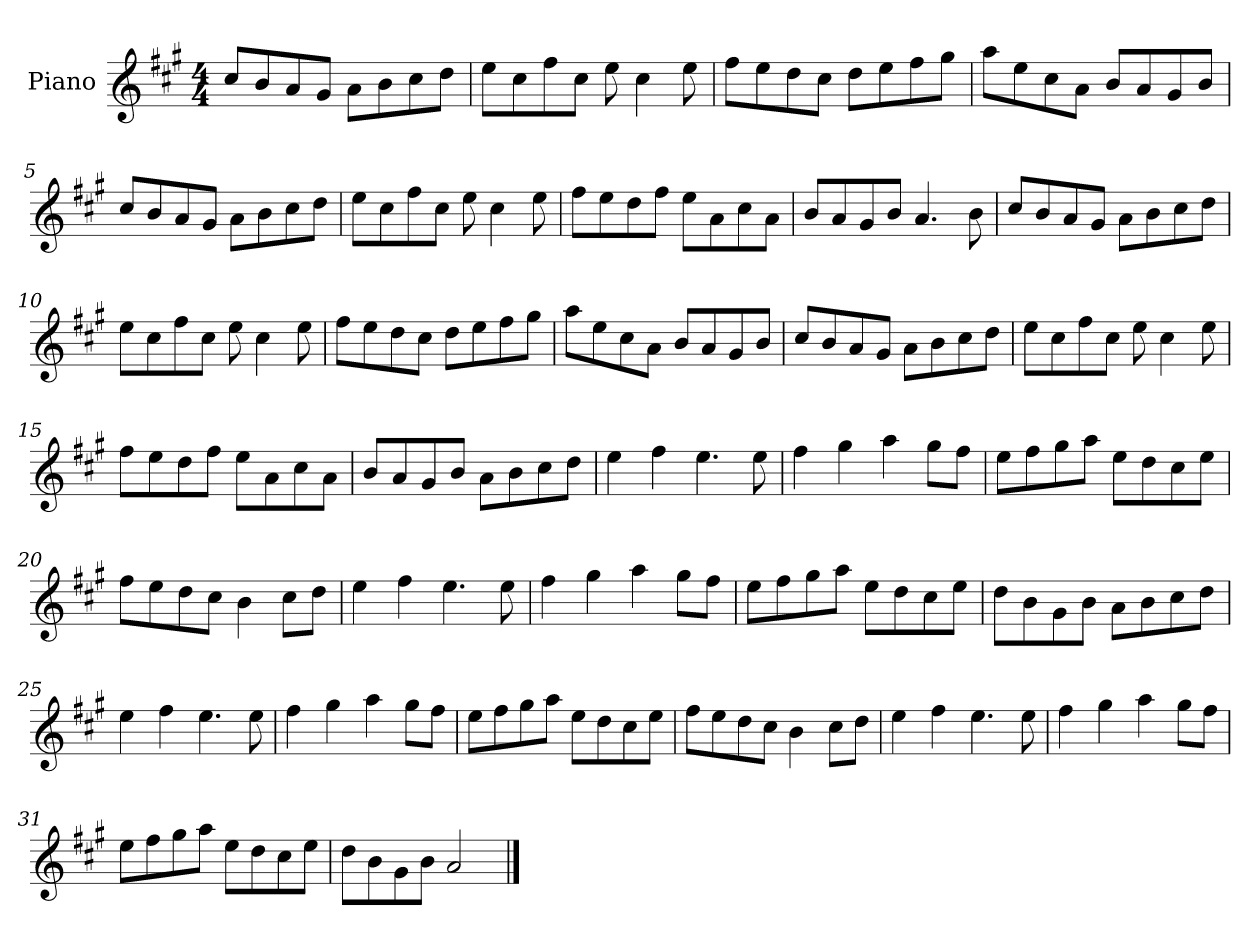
**kern
*part1
*staff1
*I"Piano
*I'Pno
*clefG2
*k[f#c#g#]
*M4/4
=1
8cc#/L
8b/
8a/
8g#/J
8a\L
8b\
8cc#\
8dd\J
=2
8ee\L
8cc#\
8ff#\
8cc#\J
8ee\
4cc#\
8ee\
=3
8ff#\L
8ee\
8dd\
8cc#\J
8dd\L
8ee\
8ff#\
8gg#\J
=4
8aa\L
8ee\
8cc#\
8a\J
8b/L
8a/
8g#/
8b/J
=5
8cc#/L
8b/
8a/
8g#/J
8a\L
8b\
8cc#\
8dd\J
=6
8ee\L
8cc#\
8ff#\
8cc#\J
8ee\
4cc#\
8ee\
=7
8ff#\L
8ee\
8dd\
8ff#\J
8ee\L
8a\
8cc#\
8a\J
=8
8b/L
8a/
8g#/
8b/J
4.a/
8b\
=9
8cc#/L
8b/
8a/
8g#/J
8a\L
8b\
8cc#\
8dd\J
=10
8ee\L
8cc#\
8ff#\
8cc#\J
8ee\
4cc#\
8ee\
=11
8ff#\L
8ee\
8dd\
8cc#\J
8dd\L
8ee\
8ff#\
8gg#\J
=12
8aa\L
8ee\
8cc#\
8a\J
8b/L
8a/
8g#/
8b/J
=13
8cc#/L
8b/
8a/
8g#/J
8a\L
8b\
8cc#\
8dd\J
=14
8ee\L
8cc#\
8ff#\
8cc#\J
8ee\
4cc#\
8ee\
=15
8ff#\L
8ee\
8dd\
8ff#\J
8ee\L
8a\
8cc#\
8a\J
=16
8b/L
8a/
8g#/
8b/J
8a\L
8b\
8cc#\
8dd\J
=17
4ee\
4ff#\
4.ee\
8ee\
=18
4ff#\
4gg#\
4aa\
8gg#\L
8ff#\J
=19
8ee\L
8ff#\
8gg#\
8aa\J
8ee\L
8dd\
8cc#\
8ee\J
=20
8ff#\L
8ee\
8dd\
8cc#\J
4b\
8cc#\L
8dd\J
=21
4ee\
4ff#\
4.ee\
8ee\
=22
4ff#\
4gg#\
4aa\
8gg#\L
8ff#\J
=23
8ee\L
8ff#\
8gg#\
8aa\J
8ee\L
8dd\
8cc#\
8ee\J
=24
8dd\L
8b\
8g#\
8b\J
8a\L
8b\
8cc#\
8dd\J
=25
4ee\
4ff#\
4.ee\
8ee\
=26
4ff#\
4gg#\
4aa\
8gg#\L
8ff#\J
=27
8ee\L
8ff#\
8gg#\
8aa\J
8ee\L
8dd\
8cc#\
8ee\J
=28
8ff#\L
8ee\
8dd\
8cc#\J
4b\
8cc#\L
8dd\J
=29
4ee\
4ff#\
4.ee\
8ee\
=30
4ff#\
4gg#\
4aa\
8gg#\L
8ff#\J
=31
8ee\L
8ff#\
8gg#\
8aa\J
8ee\L
8dd\
8cc#\
8ee\J
=32
8dd\L
8b\
8g#\
8b\J
2a/
==
*-
